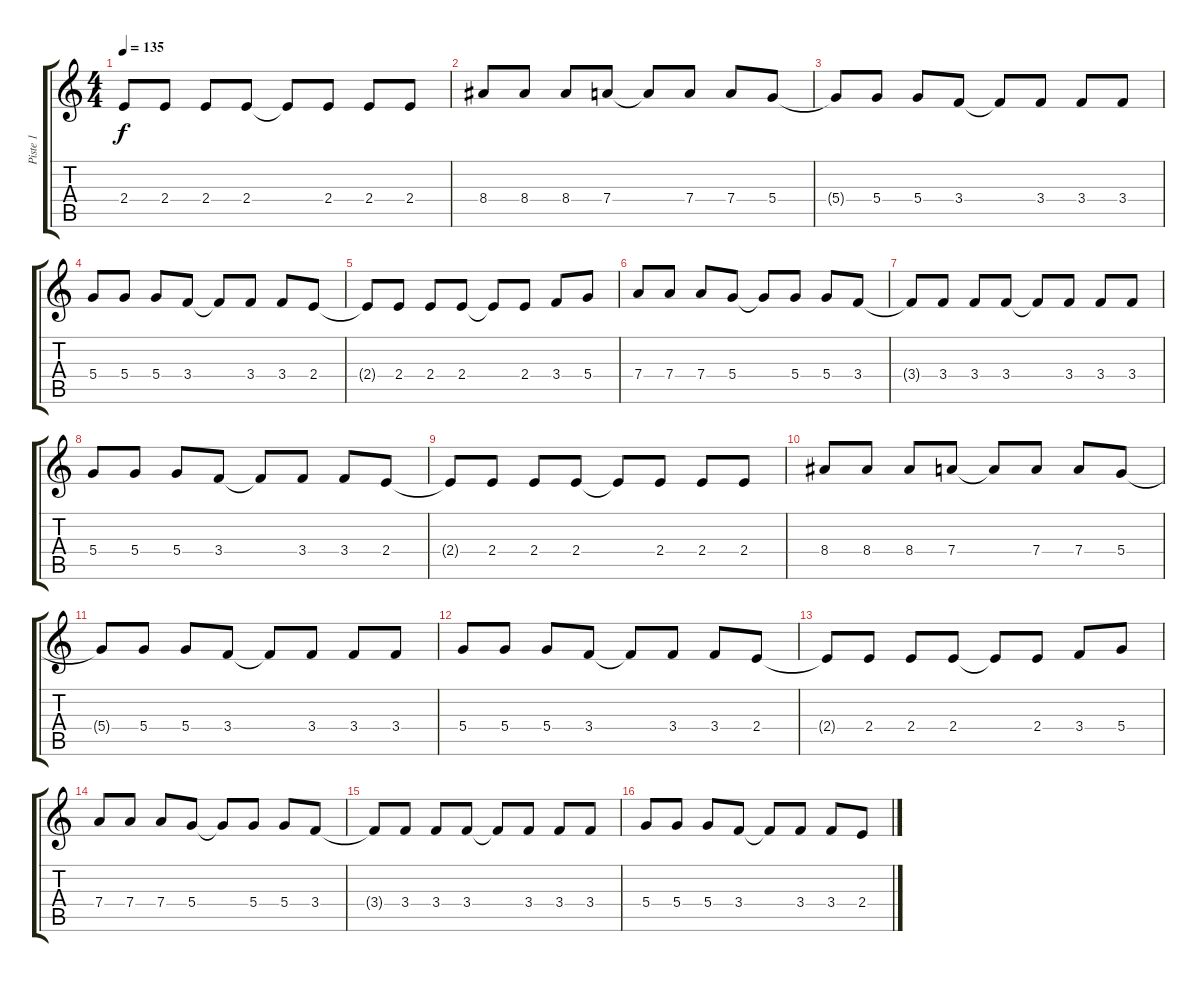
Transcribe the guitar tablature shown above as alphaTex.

\track ("Piste 1" "Piste 1") {instrument overdrivenguitar}
\staff {score tabs}
\tuning (E4 B3 G3 D3 A2 E2) {hide}
\ts (4 4)
\tempo 135
\clef g2
\ks c
2.4{t}.8{dy f} 2.4.8 2.4.8 2.4.8 2.4{t}.8 2.4.8 2.4.8 2.4.8 |
8.4.8 8.4.8 8.4.8 7.4.8 7.4{t}.8 7.4.8 7.4.8 5.4.8 |
5.4{t}.8 5.4.8 5.4.8 3.4.8 3.4{t}.8 3.4.8 3.4.8 3.4.8 |
5.4.8 5.4.8 5.4.8 3.4.8 3.4{t}.8 3.4.8 3.4.8 2.4.8 |
2.4{t}.8 2.4.8 2.4.8 2.4.8 2.4{t}.8 2.4.8 3.4.8 5.4.8 |
7.4.8 7.4.8 7.4.8 5.4.8 5.4{t}.8 5.4.8 5.4.8 3.4.8 |
3.4{t}.8 3.4.8 3.4.8 3.4.8 3.4{t}.8 3.4.8 3.4.8 3.4.8 |
5.4.8 5.4.8 5.4.8 3.4.8 3.4{t}.8 3.4.8 3.4.8 2.4.8 |
2.4{t}.8 2.4.8 2.4.8 2.4.8 2.4{t}.8 2.4.8 2.4.8 2.4.8 |
8.4.8 8.4.8 8.4.8 7.4.8 7.4{t}.8 7.4.8 7.4.8 5.4.8 |
5.4{t}.8 5.4.8 5.4.8 3.4.8 3.4{t}.8 3.4.8 3.4.8 3.4.8 |
5.4.8 5.4.8 5.4.8 3.4.8 3.4{t}.8 3.4.8 3.4.8 2.4.8 |
2.4{t}.8 2.4.8 2.4.8 2.4.8 2.4{t}.8 2.4.8 3.4.8 5.4.8 |
7.4.8 7.4.8 7.4.8 5.4.8 5.4{t}.8 5.4.8 5.4.8 3.4.8 |
3.4{t}.8 3.4.8 3.4.8 3.4.8 3.4{t}.8 3.4.8 3.4.8 3.4.8 |
5.4.8 5.4.8 5.4.8 3.4.8 3.4{t}.8 3.4.8 3.4.8 2.4.8
